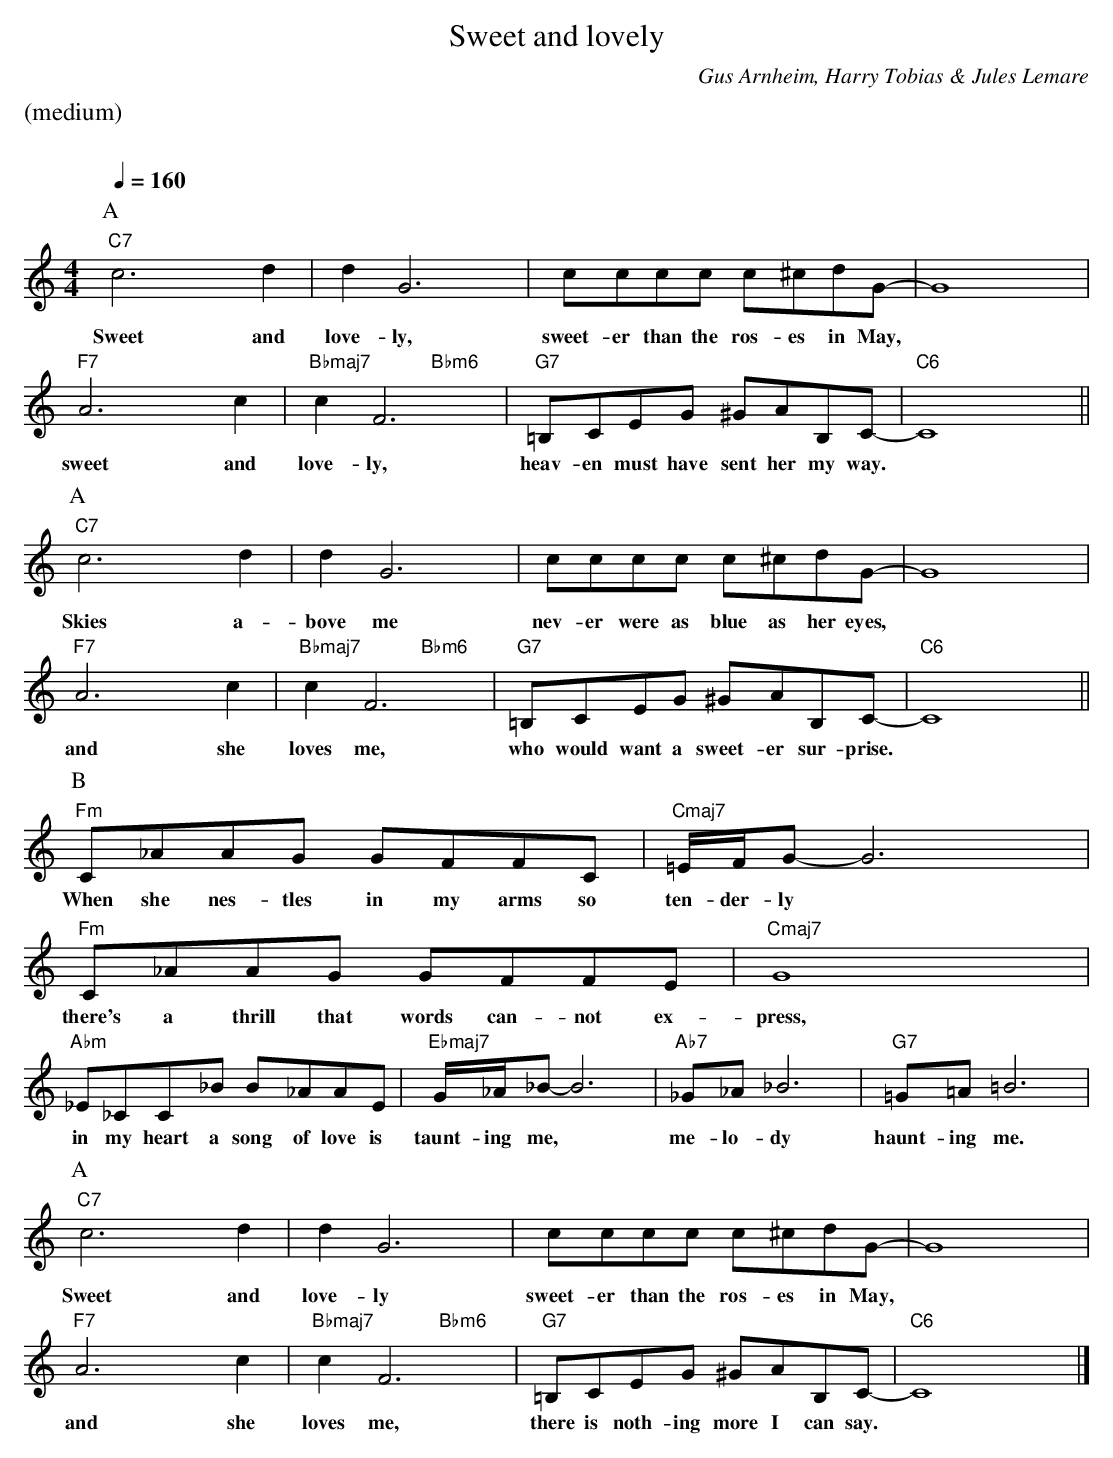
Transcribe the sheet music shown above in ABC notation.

X:1
T:Sweet and lovely
M:4/4
L:1/8
C:Gus Arnheim, Harry Tobias & Jules Lemare
Q:1/4=160
%%staves (chords melody)
K:C
%%text (medium)
%%vskip 20
P:A
V:chords
"C7"x4 x4 | x4 x4 | x4 x4 | x4 x4 |
"F7"x4 x4 | "Bbmaj7"x4 "Bbm6"x4 | "G7"x4 x4 | "C6"x4 x4 ||
V:melody
c6d2 | d2G6 | cccc c^cdG- | G8 |
w:Sweet and love-ly, sweet-er than the ros-es in May,*
A6c2 | c2F6 | =B,CEG ^GAB,C- | C8 ||
w:sweet and love-ly, heav-en must have sent her my way.*
P:A
V:chords
"C7"x4 x4 | x4 x4 | x4 x4 | x4 x4 |
"F7"x4 x4 | "Bbmaj7"x4 "Bbm6"x4 | "G7"x4 x4 | "C6"x4 x4 ||
V:melody
c6d2 | d2G6 | cccc c^cdG- | G8 |
w:Skies a-bove me nev-er were as blue as her eyes,*
A6c2 | c2F6 | =B,CEG ^GAB,C- | C8 ||
w:and she loves me, who would want a sweet-er sur-prise.*
P:B
V:chords
"Fm"x4 x4 | "Cmaj7"x4 x4 | "Fm"x4 x4 | "Cmaj7"x4 x4 |
"Abm"x4 x4 | "Ebmaj7"x4 x4 | "Ab7"x4 x4 | "G7"x4 x4 |
V:melody
C_AAG GFFC | =E/F/G-G6 | C_AAG GFFE | G8 |
w:When she nes-tles in my arms so ten-der-ly* there's a thrill that words can-not ex-press,
_E_CC_B B_AAE | G/_A/_B-B6 | _G_A _B6 | =G=A =B6 ||
w:in my heart a song of love is taunt-ing me,* me-lo-dy haunt-ing me.
P:A
V:chords
"C7"x4 x4 | x4 x4 | x4 x4 | x4 x4 |
"F7"x4 x4 | "Bbmaj7"x4 "Bbm6"x4 | "G7"x4 x4 | "C6"x4 x4 |]
V:melody
c6d2 | d2G6 | cccc c^cdG- | G8 |
w:Sweet and love-ly sweet-er than the ros-es in May,*
A6c2 | c2F6 | =B,CEG ^GAB,C- | C8 |]
w:and she loves me, there is noth-ing more I can say.*
